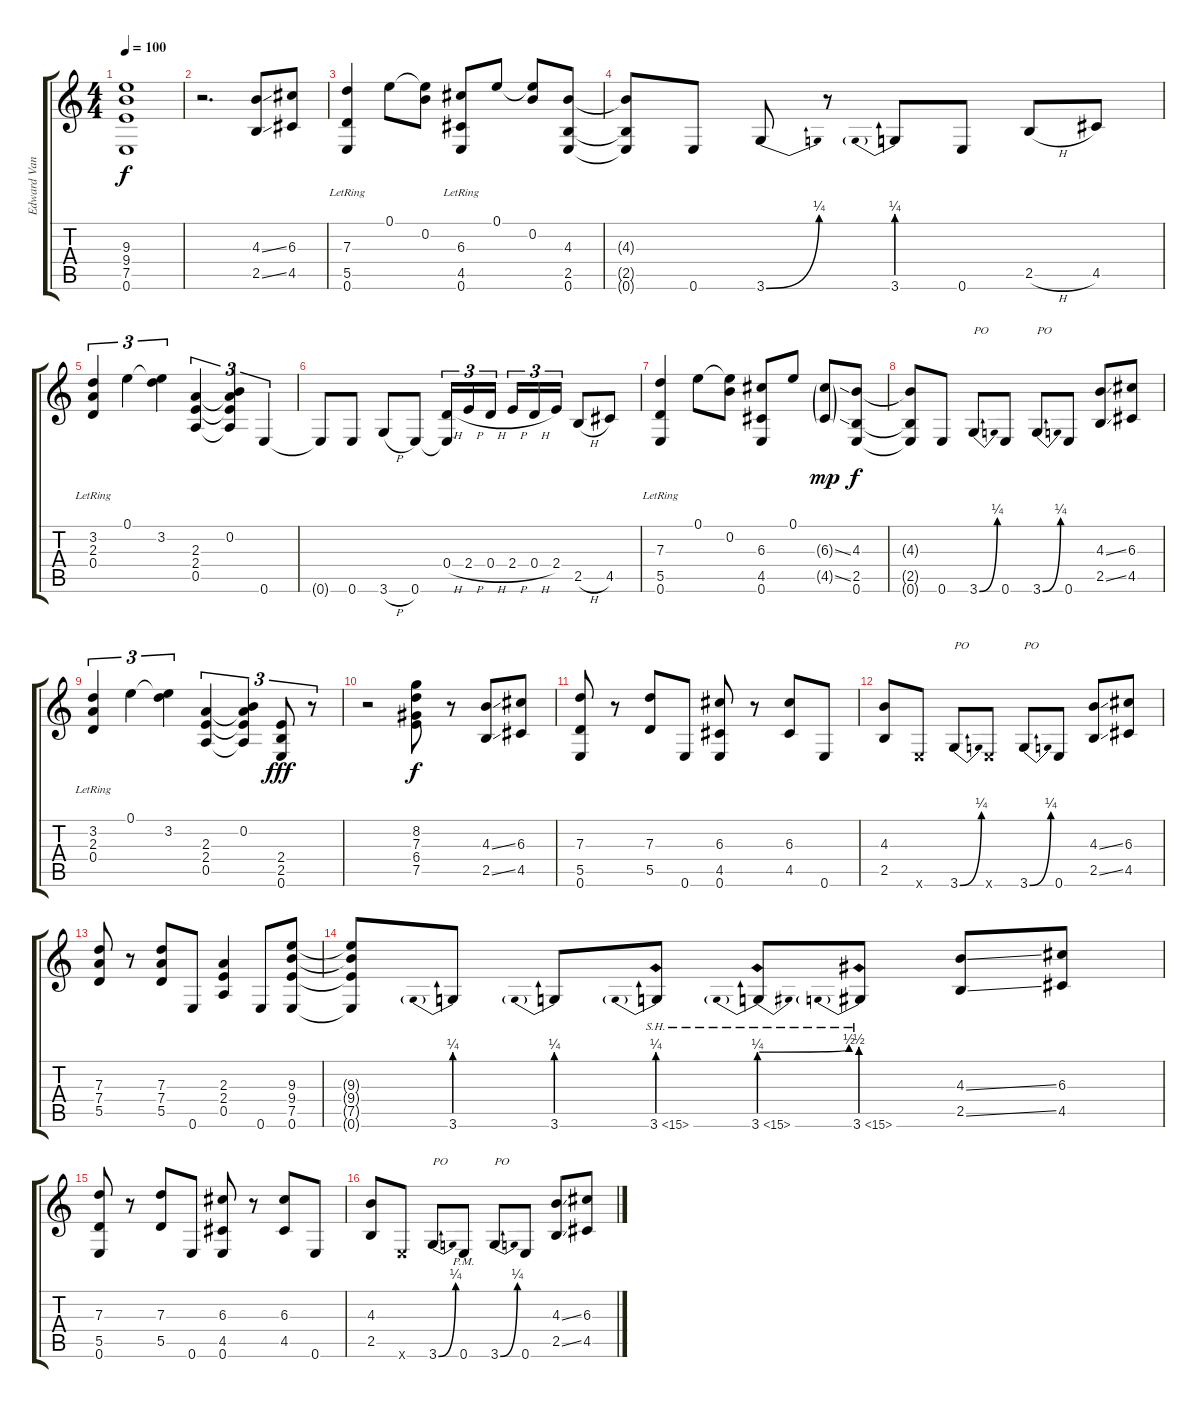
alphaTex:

\track ("Edward Van Halen" "Edward Van") {instrument distortionguitar}
\staff {score tabs}
\tuning (E4 B3 G3 D3 A2 E2) {hide}
\ts (4 4)
\tempo 100
\clef g2
\ks c
(9.3{t} 9.4{t} 7.5{t} 0.6{t}).1{dy f} |
r.2{d} (4.3{ss} 2.5{ss}).8{volume 10 instrument electricguitarclean} (6.3 4.5).8 |
(7.3{lr} 5.5{lr} 0.6{lr}).4 0.1.8 (0.1{t} 0.2).8 (6.3{lr} 4.5{lr} 0.6{lr}).8 0.1.8 (0.1{t} 0.2).8 (4.3 2.5 0.6).8 |
(4.3{t} 2.5{t} 0.6{t}).8 0.6.8 3.6{be (bend 0 0 60 1)}.8 r.8 3.6{be (prebend 0 1 60 1)}.8 0.6.8 2.5{h}.8 4.5.8 |
(3.2{lr} 2.3{lr} 0.4{lr}).4{tu (3 2)} 0.1.4{tu (3 2)} (0.1{t} 3.2).4{tu (3 2)} (2.3 2.4 0.5).4{tu (3 2)} (0.2 2.3{t} 2.4{t} 0.5{t}).4{tu (3 2)} 0.6.4{tu (3 2)} |
0.6{t}.8 0.6.8 3.6{h}.8 0.6.8 (0.4{h} 0.6{t}).16{tu (3 2)} 2.4{h}.16{tu (3 2)} 0.4{h}.16{tu (3 2)} 2.4{h}.16{tu (3 2)} 0.4{h}.16{tu (3 2)} 2.4.16{tu (3 2)} 2.5{h}.8 4.5.8 |
(7.3{lr} 5.5{lr} 0.6{lr}).4 0.1.8 (0.1{t} 0.2).8 (6.3 4.5 0.6).8 0.1.8 (6.3{ss g} 4.5{ss g}).8{dy mp} (4.3 2.5 0.6).8{dy f} |
(4.3{t} 2.5{t} 0.6{t}).8 0.6.8 3.6{be (bend 0 0 60 1)}.8{txt "PO"} 0.6.8 3.6{be (bend 0 0 60 1)}.8{txt "PO"} 0.6.8 (4.3{ss} 2.5{ss}).8{volume 16} (6.3 4.5).8 |
(3.2{lr} 2.3{lr} 0.4{lr}).4{tu (3 2)} 0.1.4{tu (3 2)} (0.1{t} 3.2).4{tu (3 2)} (2.3 2.4 0.5).4{tu (3 2)} (0.2 2.3{t} 2.4{t} 0.5{t}).4{tu (3 2)} (2.4 2.5 0.6).8{tu (3 2) dy fff volume 16 instrument distortionguitar} r.8{tu (3 2)} |
r.2 (8.2 7.3 6.4 7.5).8{dy f} r.8 (4.3{ss} 2.5{ss}).8 (6.3 4.5).8 |
(7.3 5.5 0.6).8 r.8 (7.3 5.5).8 0.6.8 (6.3 4.5 0.6).8 r.8 (6.3 4.5).8 0.6.8 |
(4.3 2.5).8 0.6{x}.8 3.6{be (bend 0 0 60 1)}.8{txt "PO"} 0.6{x}.8 3.6{be (bend 0 0 60 1)}.8{txt "PO"} 0.6.8 (4.3{ss} 2.5{ss}).8 (6.3 4.5).8 |
(7.3 7.4 5.5).8 r.8 (7.3 7.4 5.5).8 0.6.8 (2.3 2.4 0.5).4 0.6.8 (9.3 9.4 7.5 0.6).8 |
(9.3{t} 9.4{t} 7.5{t} 0.6{t}).8 3.6{be (prebend 0 1 60 1)}.8 3.6{be (prebend 0 1 60 1)}.8 3.6{be (prebend 0 1 60 1) sh 12}.8 3.6{be (prebendbend 0 1 60 2) sh 12}.8 3.6{be (prebend 0 2 60 2) sh 12}.8 (4.3{ss} 2.5{ss}).8 (6.3 4.5).8 |
(7.3 5.5 0.6).8 r.8 (7.3 5.5).8 0.6.8 (6.3 4.5 0.6).8 r.8 (6.3 4.5).8 0.6.8 |
(4.3 2.5).8 0.6{x}.8 3.6{be (bend 0 0 60 1)}.8{txt "PO"} 0.6{pm}.8 3.6{be (bend 0 0 60 1)}.8{txt "PO"} 0.6.8 (4.3{ss} 2.5{ss}).8 (6.3 4.5).8
